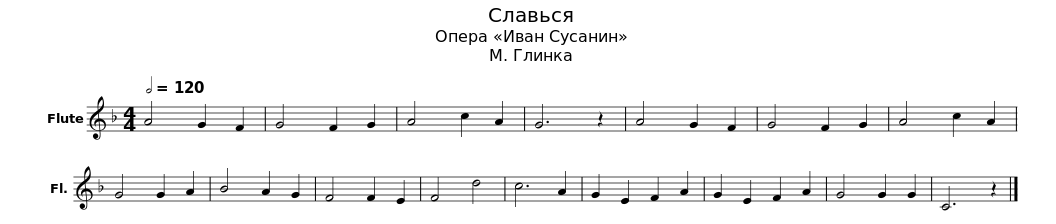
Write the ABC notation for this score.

X:1
L:1/8
Q:1/2=120
M:4/4
I:linebreak $
K:F
V:1 treble
V:1
 A4 G2 F2 | G4 F2 G2 | A4 c2 A2 | G6 z2 | A4 G2 F2 | %5
 G4 F2 G2 | A4 c2 A2 | G4 G2 A2 | B4 A2 G2 | F4 F2 E2 | %10
 F4 d4 | c6 A2 |$ G2 E2 F2 A2 | G2 E2 F2 A2 | G4 G2 G2 | %15
 C6 z2 |] %16
